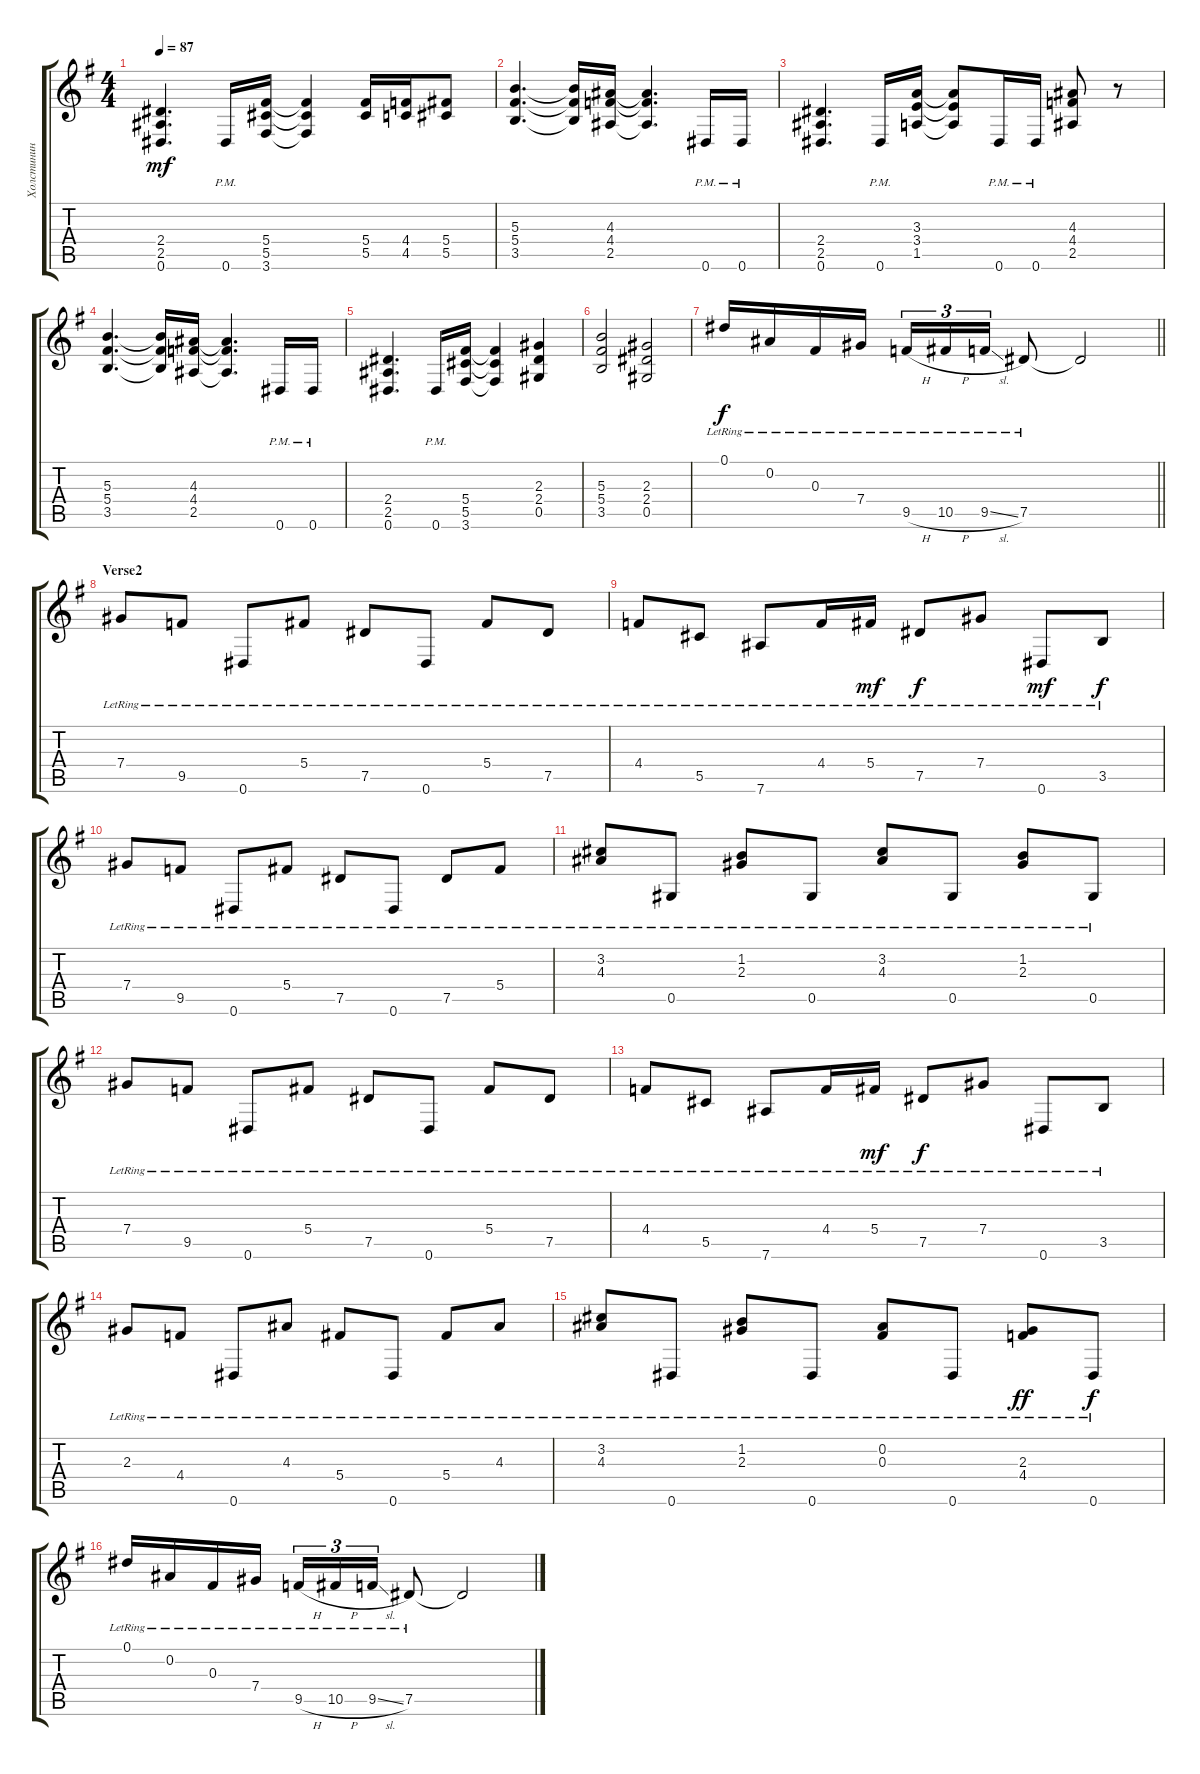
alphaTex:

\track ("Холстинин" "Холстинин") {instrument acousticguitarsteel}
\staff {score tabs}
\tuning (Eb4 Bb3 Gb3 Db3 Ab2 Eb2) {hide}
\ts (4 4)
\tempo 87
\clef g2
\ks g
(2.4 2.5 0.6).4{d dy mf} 0.6{pm}.16 (5.4 5.5 3.6).16 (5.4{t} 5.5{t} 3.6{t}).4 (5.4 5.5).16 (4.4 4.5).16 (5.4 5.5).8 |
(5.3 5.4 3.5).4{d} (5.3{t} 5.4{t} 3.5{t}).16 (4.3 4.4 2.5).16 (4.3{t} 4.4{t} 2.5{t}).4{d} 0.6{pm}.16 0.6{pm}.16 |
(2.4 2.5 0.6).4{d} 0.6{pm}.16 (3.3 3.4 1.5).16 (3.3{t} 3.4{t} 1.5{t}).8 0.6{pm}.16 0.6{pm}.16 (4.3 4.4 2.5).8 r.8 |
(5.3 5.4 3.5).4{d} (5.3{t} 5.4{t} 3.5{t}).16 (4.3 4.4 2.5).16 (4.3{t} 4.4{t} 2.5{t}).4{d} 0.6{pm}.16 0.6{pm}.16 |
(2.4 2.5 0.6).4{d} 0.6{pm}.16 (5.4 5.5 3.6).16 (5.4{t} 5.5{t} 3.6{t}).4 (2.3 2.4 0.5).4 |
(5.3 5.4 3.5).2 (2.3 2.4 0.5).2 |
\barLineRight lightlight
0.1{lr}.16{dy f instrument acousticguitarsteel} 0.2{lr}.16 0.3{lr}.16 7.4{lr}.16 9.5{h lr}.16{tu (3 2)} 10.5{h lr}.16{tu (3 2)} 9.5{sl lr}.16{tu (3 2)} 7.5{lr}.8 7.5{t}.2 |
\section ("" "Verse2")
7.4{lr}.8 9.5{lr}.8 0.6{lr}.8 5.4{lr}.8 7.5{lr}.8 0.6{lr}.8 5.4{lr}.8 7.5{lr}.8 |
4.4{lr}.8 5.5{lr}.8 7.6{lr}.8 4.4{lr}.16 5.4{lr}.16{dy mf} 7.5{lr}.8{dy f} 7.4{lr}.8 0.6{lr}.8{dy mf} 3.5{lr}.8{dy f} |
7.4{lr}.8 9.5{lr}.8 0.6{lr}.8 5.4{lr}.8 7.5{lr}.8 0.6{lr}.8 7.5{lr}.8 5.4{lr}.8 |
(3.2{lr} 4.3{lr}).8 0.5{lr}.8 (1.2{lr} 2.3{lr}).8 0.5{lr}.8 (3.2{lr} 4.3{lr}).8 0.5{lr}.8 (1.2{lr} 2.3{lr}).8 0.5{lr}.8 |
7.4{lr}.8 9.5{lr}.8 0.6{lr}.8 5.4{lr}.8 7.5{lr}.8 0.6{lr}.8 5.4{lr}.8 7.5{lr}.8 |
4.4{lr}.8 5.5{lr}.8 7.6{lr}.8 4.4{lr}.16 5.4{lr}.16{dy mf} 7.5{lr}.8{dy f} 7.4{lr}.8 0.6{lr}.8 3.5{lr}.8 |
2.3{lr}.8 4.4{lr}.8 0.6{lr}.8 4.3{lr}.8 5.4{lr}.8 0.6{lr}.8 5.4{lr}.8 4.3{lr}.8 |
(3.2{lr} 4.3{lr}).8 0.6{lr}.8 (1.2{lr} 2.3{lr}).8 0.6{lr}.8 (0.2{lr} 0.3{lr}).8 0.6{lr}.8 (2.3{lr} 4.4{lr}).8{dy ff} 0.6{lr}.8{dy f} |
0.1{lr}.16 0.2{lr}.16 0.3{lr}.16 7.4{lr}.16 9.5{h lr}.16{tu (3 2)} 10.5{h lr}.16{tu (3 2)} 9.5{sl lr}.16{tu (3 2)} 7.5{lr}.8 7.5{t}.2
